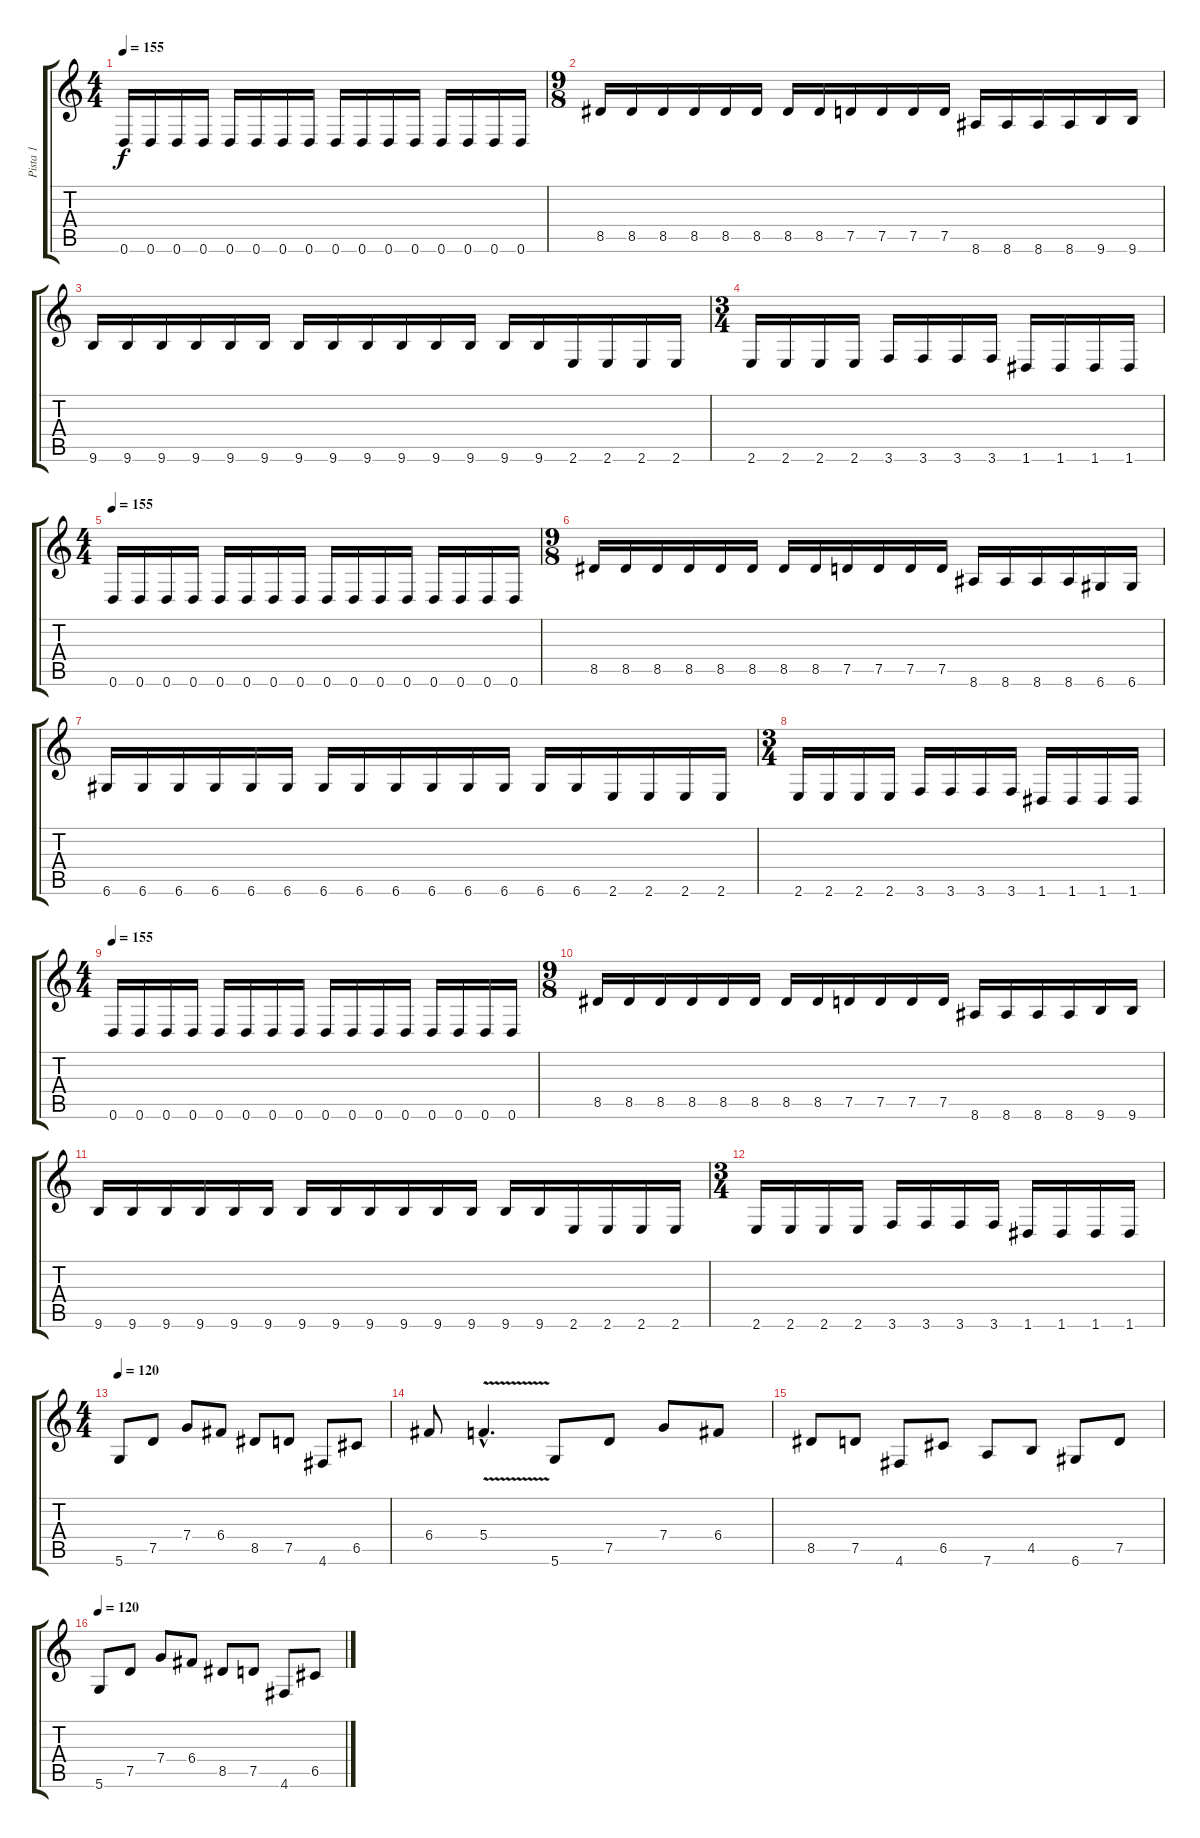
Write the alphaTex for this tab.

\track ("Pista 1" "Pista 1") {instrument distortionguitar}
\staff {score tabs}
\tuning (D4 A3 F3 C3 G2 D2) {hide}
\ts (4 4)
\tempo 155
\clef g2
\ks c
0.6.16{dy f} 0.6.16 0.6.16 0.6.16 0.6.16 0.6.16 0.6.16 0.6.16 0.6.16 0.6.16 0.6.16 0.6.16 0.6.16 0.6.16 0.6.16 0.6.16 |
\ts (9 8)
8.5.16 8.5.16 8.5.16 8.5.16 8.5.16 8.5.16 8.5.16 8.5.16 7.5.16 7.5.16 7.5.16 7.5.16 8.6.16 8.6.16 8.6.16 8.6.16 9.6.16 9.6.16 |
9.6.16 9.6.16 9.6.16 9.6.16 9.6.16 9.6.16 9.6.16 9.6.16 9.6.16 9.6.16 9.6.16 9.6.16 9.6.16 9.6.16 2.6.16 2.6.16 2.6.16 2.6.16 |
\ts (3 4)
2.6.16 2.6.16 2.6.16 2.6.16 3.6.16 3.6.16 3.6.16 3.6.16 1.6.16 1.6.16 1.6.16 1.6.16 |
\ts (4 4)
\tempo 155
0.6.16 0.6.16 0.6.16 0.6.16 0.6.16 0.6.16 0.6.16 0.6.16 0.6.16 0.6.16 0.6.16 0.6.16 0.6.16 0.6.16 0.6.16 0.6.16 |
\ts (9 8)
8.5.16 8.5.16 8.5.16 8.5.16 8.5.16 8.5.16 8.5.16 8.5.16 7.5.16 7.5.16 7.5.16 7.5.16 8.6.16 8.6.16 8.6.16 8.6.16 6.6.16 6.6.16 |
6.6.16 6.6.16 6.6.16 6.6.16 6.6.16 6.6.16 6.6.16 6.6.16 6.6.16 6.6.16 6.6.16 6.6.16 6.6.16 6.6.16 2.6.16 2.6.16 2.6.16 2.6.16 |
\ts (3 4)
2.6.16 2.6.16 2.6.16 2.6.16 3.6.16 3.6.16 3.6.16 3.6.16 1.6.16 1.6.16 1.6.16 1.6.16 |
\ts (4 4)
\tempo 155
0.6.16 0.6.16 0.6.16 0.6.16 0.6.16 0.6.16 0.6.16 0.6.16 0.6.16 0.6.16 0.6.16 0.6.16 0.6.16 0.6.16 0.6.16 0.6.16 |
\ts (9 8)
8.5.16 8.5.16 8.5.16 8.5.16 8.5.16 8.5.16 8.5.16 8.5.16 7.5.16 7.5.16 7.5.16 7.5.16 8.6.16 8.6.16 8.6.16 8.6.16 9.6.16 9.6.16 |
9.6.16 9.6.16 9.6.16 9.6.16 9.6.16 9.6.16 9.6.16 9.6.16 9.6.16 9.6.16 9.6.16 9.6.16 9.6.16 9.6.16 2.6.16 2.6.16 2.6.16 2.6.16 |
\ts (3 4)
2.6.16 2.6.16 2.6.16 2.6.16 3.6.16 3.6.16 3.6.16 3.6.16 1.6.16 1.6.16 1.6.16 1.6.16 |
\ts (4 4)
\tempo 120
5.6.8 7.5.8 7.4.8 6.4.8 8.5.8 7.5.8 4.6.8 6.5.8 |
6.4.8 5.4{v hac}.4{d} 5.6.8 7.5.8 7.4.8 6.4.8 |
8.5.8 7.5.8 4.6.8 6.5.8 7.6.8 4.5.8 6.6.8 7.5.8 |
\tempo 120
5.6.8 7.5.8 7.4.8 6.4.8 8.5.8 7.5.8 4.6.8 6.5.8
